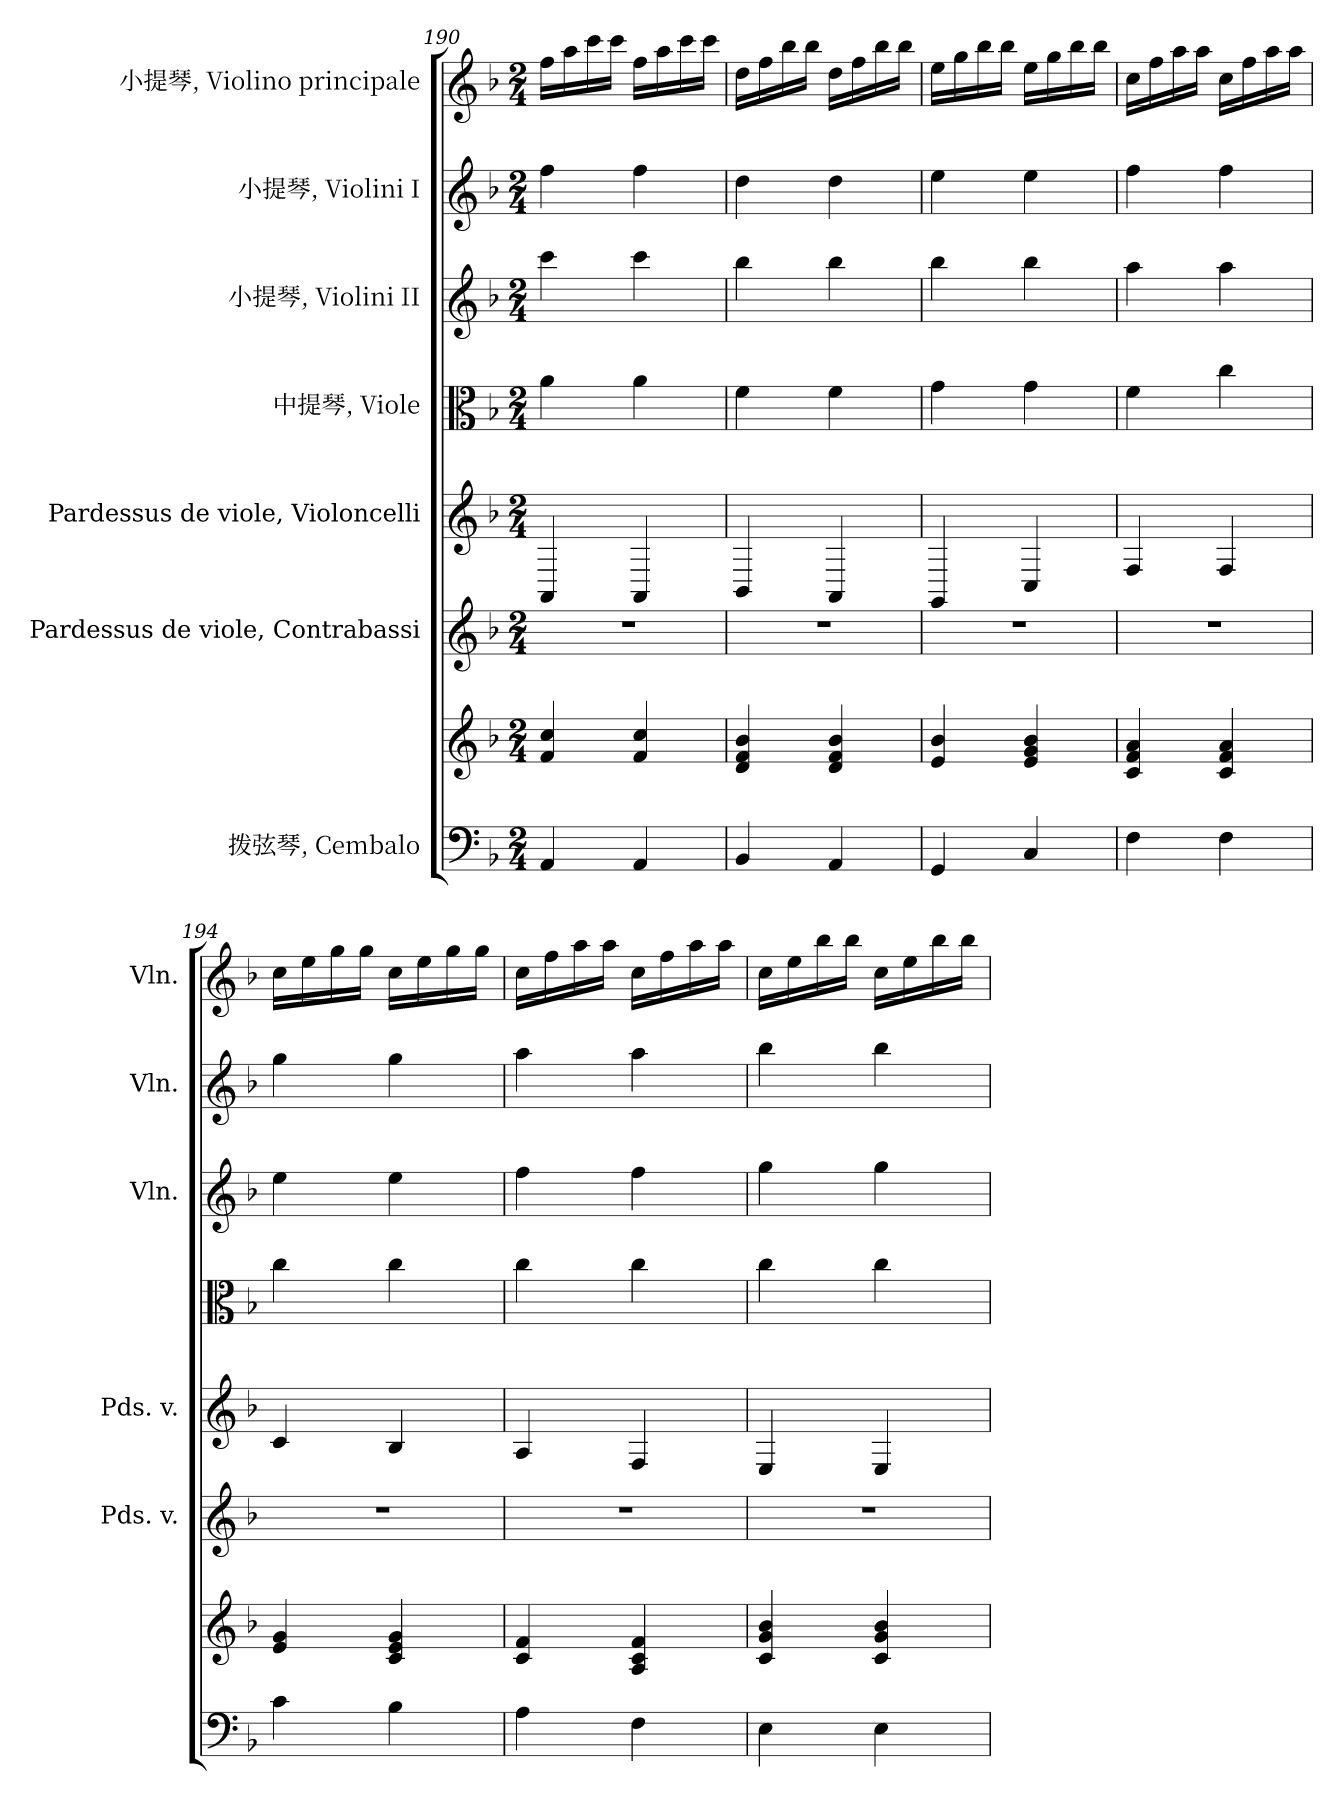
**kern	**kern	**kern	**kern	**kern	**kern	**kern	**kern
*part7	*part7	*part6	*part5	*part4	*part3	*part2	*part1
*staff8	*staff7	*staff6	*staff5	*staff4	*staff3	*staff2	*staff1
*I"拨弦琴, Cembalo	*	*I"Pardessus de viole, Contrabassi	*I"Pardessus de viole, Violoncelli	*I"中提琴, Viole	*I"小提琴, Violini II	*I"小提琴, Violini I	*I"小提琴, Violino principale
*	*	*I'Pds. v.	*I'Pds. v.	*	*I'Vln.	*I'Vln.	*I'Vln.
*clefF4	*clefG2	*clefG2	*clefG2	*clefC3	*clefG2	*clefG2	*clefG2
*k[b-]	*k[b-]	*k[b-]	*k[b-]	*k[b-]	*k[b-]	*k[b-]	*k[b-]
*M2/4	*M2/4	*M2/4	*M2/4	*M2/4	*M2/4	*M2/4	*M2/4
=190	=190	=190	=190	=190	=190	=190	=190
4AA/	4f/ 4cc/	2r	4AA/	4a\	4ccc\	4ff\	16ff\LL
.	.	.	.	.	.	.	16aa\
.	.	.	.	.	.	.	16ccc\
.	.	.	.	.	.	.	16ccc\JJ
4AA/	4f/ 4cc/	.	4AA/	4a\	4ccc\	4ff\	16ff\LL
.	.	.	.	.	.	.	16aa\
.	.	.	.	.	.	.	16ccc\
.	.	.	.	.	.	.	16ccc\JJ
=191	=191	=191	=191	=191	=191	=191	=191
4BB-/	4d/ 4f/ 4b-/	2r	4BB-/	4f\	4bb-\	4dd\	16dd\LL
.	.	.	.	.	.	.	16ff\
.	.	.	.	.	.	.	16bb-\
.	.	.	.	.	.	.	16bb-\JJ
4AA/	4d/ 4f/ 4b-/	.	4AA/	4f\	4bb-\	4dd\	16dd\LL
.	.	.	.	.	.	.	16ff\
.	.	.	.	.	.	.	16bb-\
.	.	.	.	.	.	.	16bb-\JJ
!!LO:PB:g=z
=192	=192	=192	=192	=192	=192	=192	=192
4GG/	4e/ 4b-/	2r	4GG/	4g\	4bb-\	4ee\	16ee\LL
.	.	.	.	.	.	.	16gg\
.	.	.	.	.	.	.	16bb-\
.	.	.	.	.	.	.	16bb-\JJ
4C/	4e/ 4g/ 4b-/	.	4C/	4g\	4bb-\	4ee\	16ee\LL
.	.	.	.	.	.	.	16gg\
.	.	.	.	.	.	.	16bb-\
.	.	.	.	.	.	.	16bb-\JJ
=193	=193	=193	=193	=193	=193	=193	=193
4F\	4c/ 4f/ 4a/	2r	4F/	4f\	4aa\	4ff\	16cc\LL
.	.	.	.	.	.	.	16ff\
.	.	.	.	.	.	.	16aa\
.	.	.	.	.	.	.	16aa\JJ
4F\	4c/ 4f/ 4a/	.	4F/	4cc\	4aa\	4ff\	16cc\LL
.	.	.	.	.	.	.	16ff\
.	.	.	.	.	.	.	16aa\
.	.	.	.	.	.	.	16aa\JJ
=194	=194	=194	=194	=194	=194	=194	=194
4c\	4e/ 4g/	2r	4c/	4cc\	4ee\	4gg\	16cc\LL
.	.	.	.	.	.	.	16ee\
.	.	.	.	.	.	.	16gg\
.	.	.	.	.	.	.	16gg\JJ
4B-\	4c/ 4e/ 4g/	.	4B-/	4cc\	4ee\	4gg\	16cc\LL
.	.	.	.	.	.	.	16ee\
.	.	.	.	.	.	.	16gg\
.	.	.	.	.	.	.	16gg\JJ
=195	=195	=195	=195	=195	=195	=195	=195
4A\	4c/ 4f/	2r	4A/	4cc\	4ff\	4aa\	16cc\LL
.	.	.	.	.	.	.	16ff\
.	.	.	.	.	.	.	16aa\
.	.	.	.	.	.	.	16aa\JJ
4F\	4A/ 4c/ 4f/	.	4F/	4cc\	4ff\	4aa\	16cc\LL
.	.	.	.	.	.	.	16ff\
.	.	.	.	.	.	.	16aa\
.	.	.	.	.	.	.	16aa\JJ
!!LO:PB:g=z
=196	=196	=196	=196	=196	=196	=196	=196
4E\	4c/ 4g/ 4b-/	2r	4E/	4cc\	4gg\	4bb-\	16cc\LL
.	.	.	.	.	.	.	16ee\
.	.	.	.	.	.	.	16bb-\
.	.	.	.	.	.	.	16bb-\JJ
4E\	4c/ 4g/ 4b-/	.	4E/	4cc\	4gg\	4bb-\	16cc\LL
.	.	.	.	.	.	.	16ee\
.	.	.	.	.	.	.	16bb-\
.	.	.	.	.	.	.	16bb-\JJ
=	=	=	=	=	=	=	=
*-	*-	*-	*-	*-	*-	*-	*-
